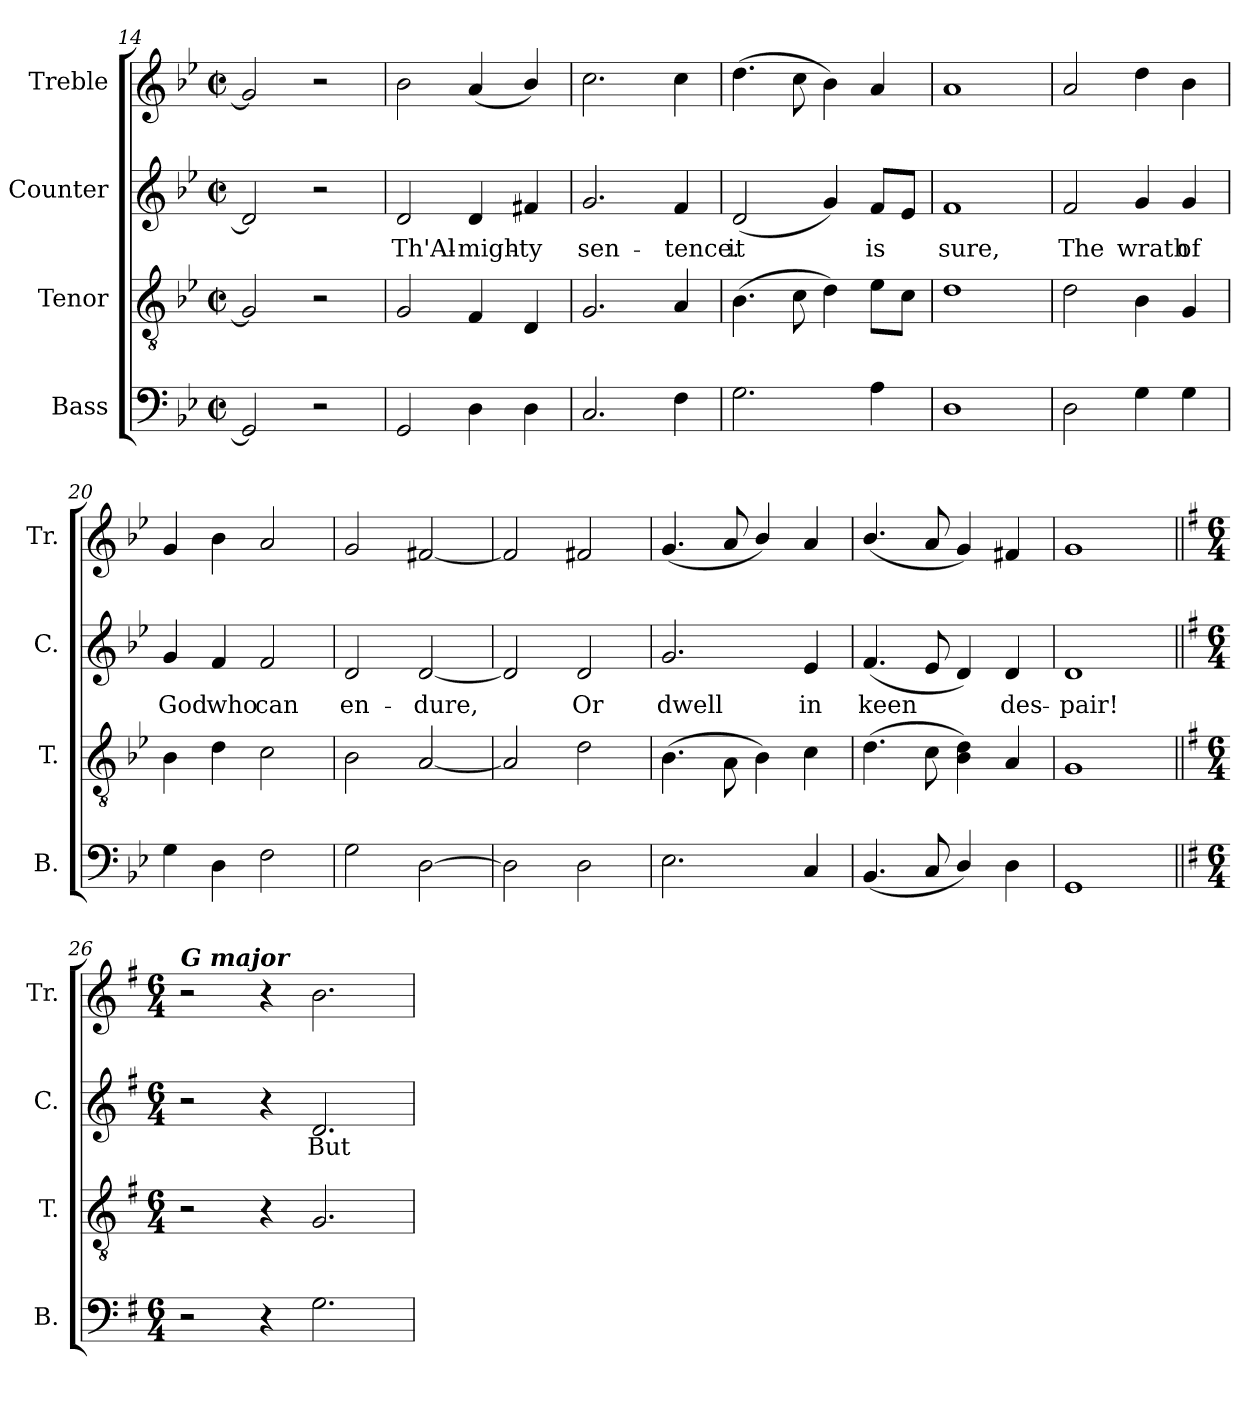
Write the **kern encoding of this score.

**kern	**kern	**kern	**text	**kern
*part4	*part3	*part2	*part2	*part1
*staff4	*staff3	*staff2	*staff2	*staff1
*I"Bass	*I"Tenor	*I"Counter	*	*I"Treble
*I'B.	*I'T.	*I'C.	*	*I'Tr.
*clefF4	*clefGv2	*clefG2	*	*clefG2
*k[b-e-]	*k[b-e-]	*k[b-e-]	*	*k[b-e-]
*M2/2	*M2/2	*M2/2	*	*M2/2
*met(c|)	*met(c|)	*met(c|)	*	*met(c|)
=14	=14	=14	=14	=14
2GG!/]	2G!/]	2d!/]	.	2g!/]
2r	2r	2r	.	2r
=15	=15	=15	=15	=15
!	!	!	!LO:LY:b	!
2GG!/	2G!/	2d!/	Th'Al-	2b-!\
!	!	!	!LO:LY:b	!
4D!\	4F!/	4d!/	-migh-	(<4a!/
!	!	!	!LO:LY:b	!
4D!\	4D!/	4f#X!/	-ty	4b-!/)
!!LO:LB:g=z
=16	=16	=16	=16	=16
!	!	!	!LO:LY:b	!
2.C!/	2.G!/	2.g!/	sen-	2.cc!\
!	!	!	!LO:LY:b	!
4F!\	4A!/	4f!/	-tence.	4cc!\
=17	=17	=17	=17	=17
!	!	!	!LO:LY:b	!
2.G!\	(>4.B-!\	(<2d!/	it	(>4.dd!\
.	8c!\	.	.	8cc!\
.	4d!\)	4g!/)	.	4b-!\)
!	!	!	!LO:LY:b	!
4A!\	8e-!\L	8f!/L	is	4a!/
.	8c!\J	8e-!/J	.	.
=18	=18	=18	=18	=18
!	!	!	!LO:LY:b	!
1D!	1d!	1f!	sure,	1a!
=19	=19	=19	=19	=19
!	!	!	!LO:LY:b	!
2D!\	2d!\	2f!/	The	2a!/
!	!	!	!LO:LY:b	!
4G!\	4B-!\	4g!/	wrath	4dd!\
!	!	!	!LO:LY:b	!
4G!\	4G!/	4g!/	of	4b-!\
=20	=20	=20	=20	=20
!	!	!	!LO:LY:b	!
4G!\	4B-!\	4g!/	God	4g!/
!	!	!	!LO:LY:b	!
4D!\	4d!\	4f!/	who	4b-!\
!	!	!	!LO:LY:b	!
2F!\	2c!\	2f!/	can	2a!/
=21	=21	=21	=21	=21
!	!	!	!LO:LY:b	!
2G!\	2B-!\	2d!/	en-	2g!/
!	!	!	!LO:LY:b	!
[2D!\	[2A!/	[2d!/	-dure,	[2f#X!/
=22	=22	=22	=22	=22
2D!\]	2A!/]	2d!/]	.	2f#!/]
!	!	!	!LO:LY:b	!
2D!\	2d!\	2d!/	Or	2f#X!/
=23	=23	=23	=23	=23
!	!	!	!LO:LY:b	!
2.E-!\	(>4.B-!\	2.g!/	dwell	(<4.g!/
.	8A!\	.	.	8a!/
.	4B-!\)	.	.	4b-!/)
!	!	!	!LO:LY:b	!
4C!/	4c!\	4e-!/	in	4a!/
=24	=24	=24	=24	=24
!	!	!	!LO:LY:b	!
(<4.BB-!/	(>4.d!\	(<4.f!/	keen	(<4.b-!/
8C!/	8c!\	8e-!/	.	8a!/
4D!/)	4B-!\ 4d!\)	4d!/)	.	4g!/)
!	!	!	!LO:LY:b	!
4D!\	4A!/	4d!/	des-	4f#X!/
=25	=25	=25	=25	=25
!	!	!	!LO:LY:b	!
1GG!	1G!	1d!	-pair!	1g!
=26||	=26||	=26||	=26||	=26||
*k[f#]	*k[f#]	*k[f#]	*	*k[f#]
*M6/4	*M6/4	*M6/4	*	*M6/4
!	!	!	!	!LO:TX:a:Bi:t=G major
2r	2r	2r	.	2r
4r	4r	4r	.	4r
!	!	!	!LO:LY:b	!
2.G!\	2.G!/	2.d!/	But	2.b!\
=	=	=	=	=
*-	*-	*-	*-	*-
